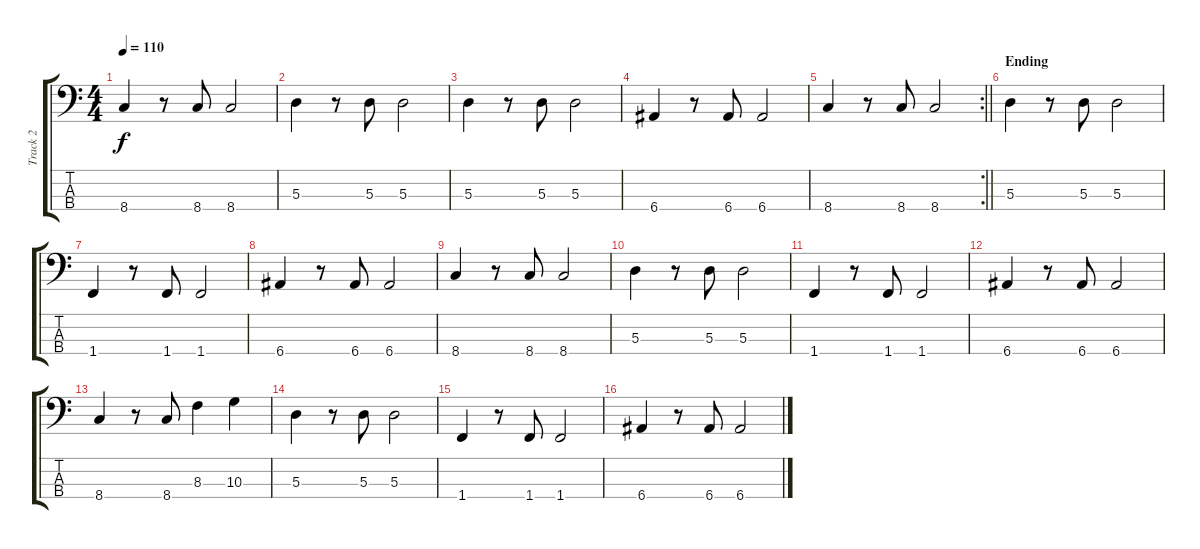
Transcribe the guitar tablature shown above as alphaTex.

\track ("Track 2" "Track 2") {instrument electricbassfinger}
\staff {score tabs}
\tuning (G2 D2 A1 E1) {hide}
\ts (4 4)
\tempo 110
\clef f4
\ks c
8.4.4{dy f} r.8 8.4.8 8.4.2 |
5.3.4 r.8 5.3.8 5.3.2 |
5.3.4 r.8 5.3.8 5.3.2 |
6.4.4 r.8 6.4.8 6.4.2 |
\rc 2
\barLineRight lightlight
8.4.4 r.8 8.4.8 8.4.2 |
\section ("" "Ending")
5.3.4 r.8 5.3.8 5.3.2 |
1.4.4 r.8 1.4.8 1.4.2 |
6.4.4 r.8 6.4.8 6.4.2 |
8.4.4 r.8 8.4.8 8.4.2 |
5.3.4 r.8 5.3.8 5.3.2 |
1.4.4 r.8 1.4.8 1.4.2 |
6.4.4 r.8 6.4.8 6.4.2 |
8.4.4 r.8 8.4.8 8.3.4 10.3.4 |
5.3.4 r.8 5.3.8 5.3.2 |
1.4.4 r.8 1.4.8 1.4.2 |
6.4.4 r.8 6.4.8 6.4.2
